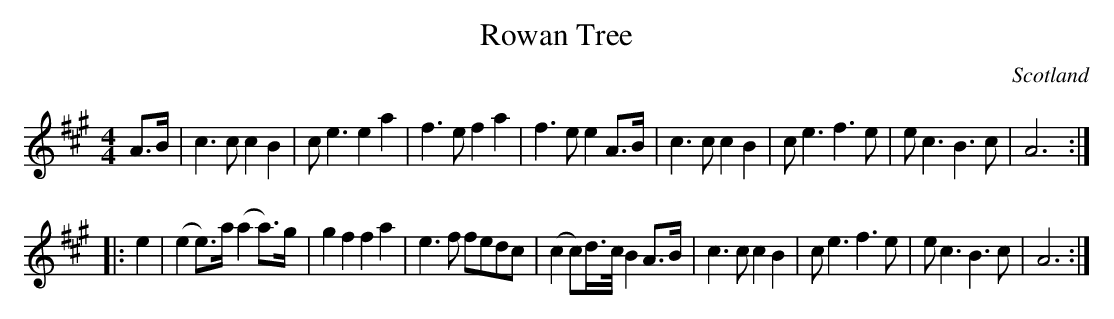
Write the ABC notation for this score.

X:1
T:Rowan Tree
O:Scotland
M:4/4
K:A
A>B|\
c3c c2B2|ce3 e2a2|f3e f2a2|f3e e2 A>B|\
c3c c2B2|ce3 f3e|ec3 B3c|A6 :|
|:e2|\
(e2 e)>a (a2 a)>g|g2f2 f2a2|\
e3f fedc|(c2 c)d/>c/ B2A>B|\
c3c c2B2|ce3 f3e|ec3 B3c|A6 :|
